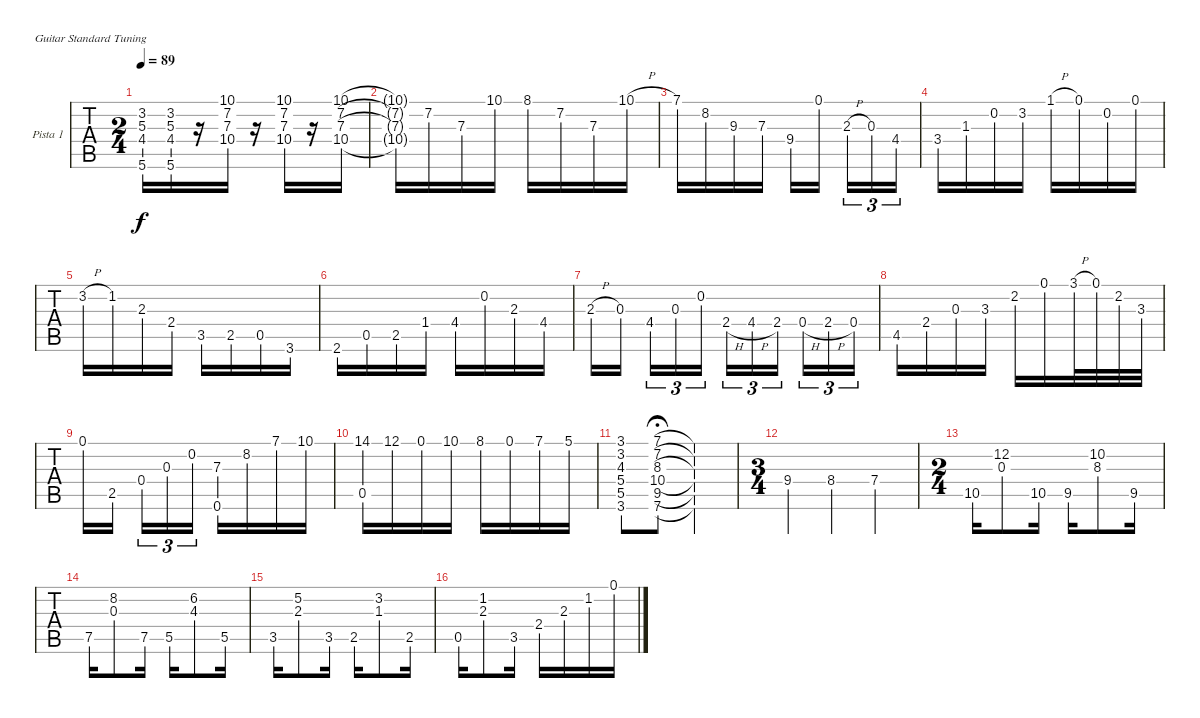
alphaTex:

\bracketExtendMode nobrackets
\firstSystemTrackNameOrientation horizontal
\otherSystemsTrackNameOrientation horizontal
\track ("Pista 1" "Pista 1") {instrument acousticguitarsteel}
\staff {tabs}
\tuning (E4 B3 G3 D3 A2 E2)
\ts (2 4)
\tempo 89
\clef g2
\ks g
(3.2{t} 5.3{t} 4.4{t} 5.6{t}).16{dy f} (3.2 5.3 4.4 5.6).16 r.16 (10.1 7.2 7.3 10.4).16 r.16 (10.1 7.2 7.3 10.4).16 r.16 (10.1 7.2 7.3 10.4).16 |
(10.1{t} 7.2{t} 7.3{t} 10.4{t}).16 7.2.16 7.3.16 10.1.16 8.1.16 7.2.16 7.3.16 10.1{h}.16 |
7.1.16 8.2.16 9.3.16 7.3.16 9.4.16 0.1.16 2.3{h}.16{tu (3 2)} 0.3.16{tu (3 2)} 4.4.16{tu (3 2)} |
3.4.16 1.3.16 0.2.16 3.2.16 1.1{h}.16 0.1.16 0.2.16 0.1.16 |
3.2{h}.16 1.2.16 2.3.16 2.4.16 3.5.16 2.5.16 0.5.16 3.6.16 |
2.6.16 0.5.16 2.5.16 1.4.16 4.4.16 0.2.16 2.3.16 4.4.16 |
2.3{h}.16 0.3.16 4.4.16{tu (3 2)} 0.3.16{tu (3 2)} 0.2.16{tu (3 2)} 2.4{h}.16{tu (3 2)} 4.4{h}.16{tu (3 2)} 2.4.16{tu (3 2)} 0.4{h}.16{tu (3 2)} 2.4{h}.16{tu (3 2)} 0.4.16{tu (3 2)} |
4.5.16 2.4.16 0.3.16 3.3.16 2.2.16 0.1.16 3.1{h}.32 0.1.32 2.2.32 3.3.32 |
0.1.16 2.5.16 0.4.16{tu (3 2)} 0.3.16{tu (3 2)} 0.2.16{tu (3 2)} (7.3 0.6).16 8.2.16 7.1.16 10.1.16 |
(14.1 0.5).16 12.1.16 0.1.16 10.1.16 8.1.16 0.1.16 7.1.16 5.1.16 |
(3.1 3.2 4.3 5.4 5.5 3.6).8 (7.1 7.2 8.3 10.4 9.5 7.6).8{fermata (medium 0.5)} (7.1{t} 7.2{t} 8.3{t} 10.4{t} 9.5{t} 7.6{t}).4 |
\ts (3 4)
\beaming (8 2 2 2)
9.4.4 8.4.4 7.4.4 |
\ts (2 4)
\beaming (8 2 2 2)
10.5.16 (12.2 0.3).8 10.5.16 9.5.16 (10.2 8.3).8 9.5.16 |
7.5.16 (8.2 0.3).8 7.5.16 5.5.16 (6.2 4.3).8 5.5.16 |
3.5.16 (5.2 2.3).8 3.5.16 2.5.16 (3.2 1.3).8 2.5.16 |
0.5.16 (1.2 2.3).8 3.5.16 2.4.16 2.3.16 1.2.16 0.1.16
